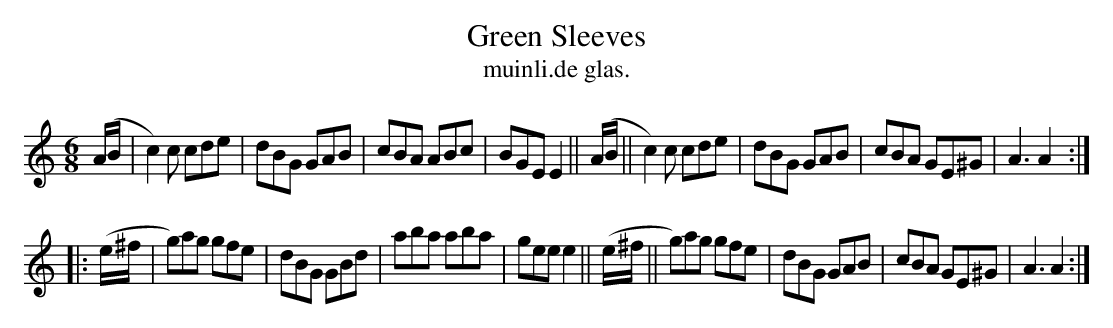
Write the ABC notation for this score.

X:1
T: Green Sleeves
T: muinli\.de glas.
M: 6/8
K: Am
(A/B/ \
|  c2)c cde | dBG GAB | cBA ABc | BGE E2 || (A/B/ \
|| c2)c cde | dBG GAB | cBA GE^G | A3 A2 :|
|: (e/^f/ \
|  g)ag gfe | dBG GBd | aba aba | gee e2  || (e/^f/ \
|| g)ag gfe | dBG GAB | cBA GE^G | A3 A2 :|
